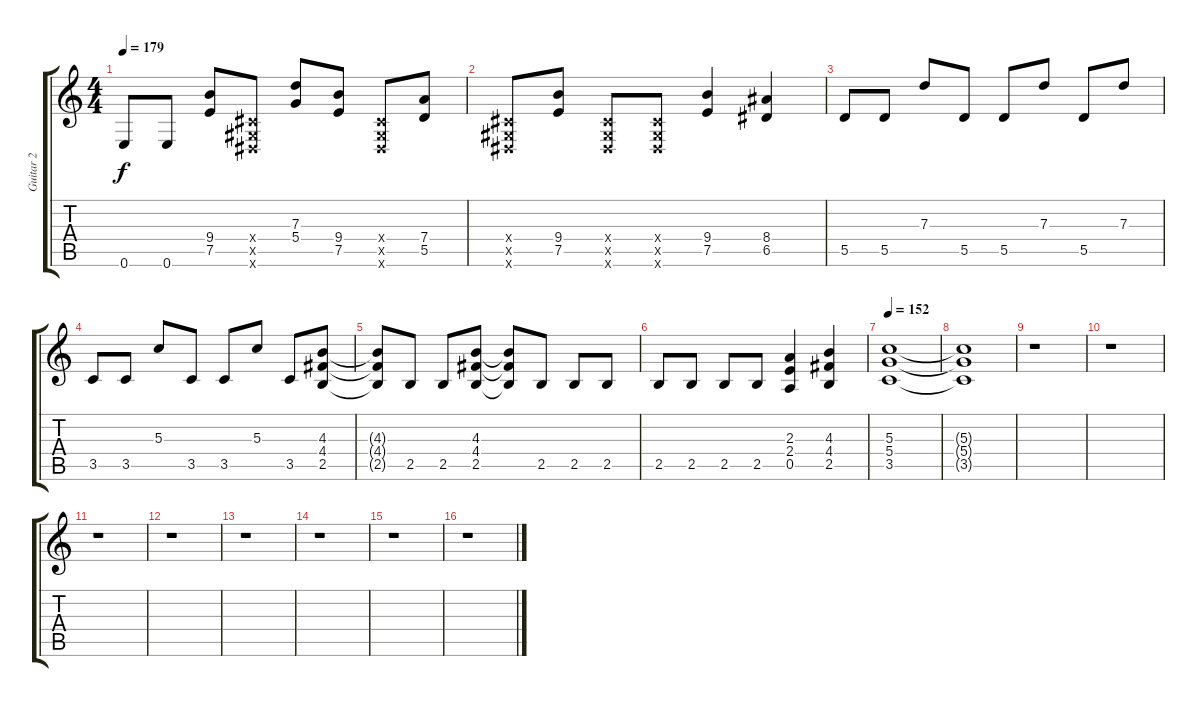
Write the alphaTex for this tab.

\track ("Guitar 2" "Guitar 2") {instrument distortionguitar}
\staff {score tabs}
\tuning (E4 B3 G3 D3 A2 E2) {hide}
\ts (4 4)
\tempo 179
\clef g2
\ks c
0.6.8{dy f} 0.6.8 (9.4 7.5).8 (-1.4{x} -1.5{x} -1.6{x}).8 (7.3 5.4).8 (9.4 7.5).8 (-1.4{x} -1.5{x} -1.6{x}).8 (7.4 5.5).8 |
(-1.4{x} -1.5{x} -1.6{x}).8 (9.4 7.5).8 (-1.4{x} -1.5{x} -1.6{x}).8 (-1.4{x} -1.5{x} -1.6{x}).8 (9.4 7.5).4 (8.4 6.5).4 |
5.5.8 5.5.8 7.3.8 5.5.8 5.5.8 7.3.8 5.5.8 7.3.8 |
3.5.8 3.5.8 5.3.8 3.5.8 3.5.8 5.3.8 3.5.8 (4.3 4.4 2.5).8 |
(4.3{t} 4.4{t} 2.5{t}).8 2.5.8 2.5.8 (4.3 4.4 2.5).8 (4.3{t} 4.4{t} 2.5{t}).8 2.5.8 2.5.8 2.5.8 |
2.5.8 2.5.8 2.5.8 2.5.8 (2.3 2.4 0.5).4 (4.3 4.4 2.5).4 |
\tempo 152
(5.3 5.4 3.5).1 |
(5.3{t} 5.4{t} 3.5{t}).1 |
r.1 |
r.1 |
r.1 |
r.1 |
r.1 |
r.1 |
r.1 |
r.1
